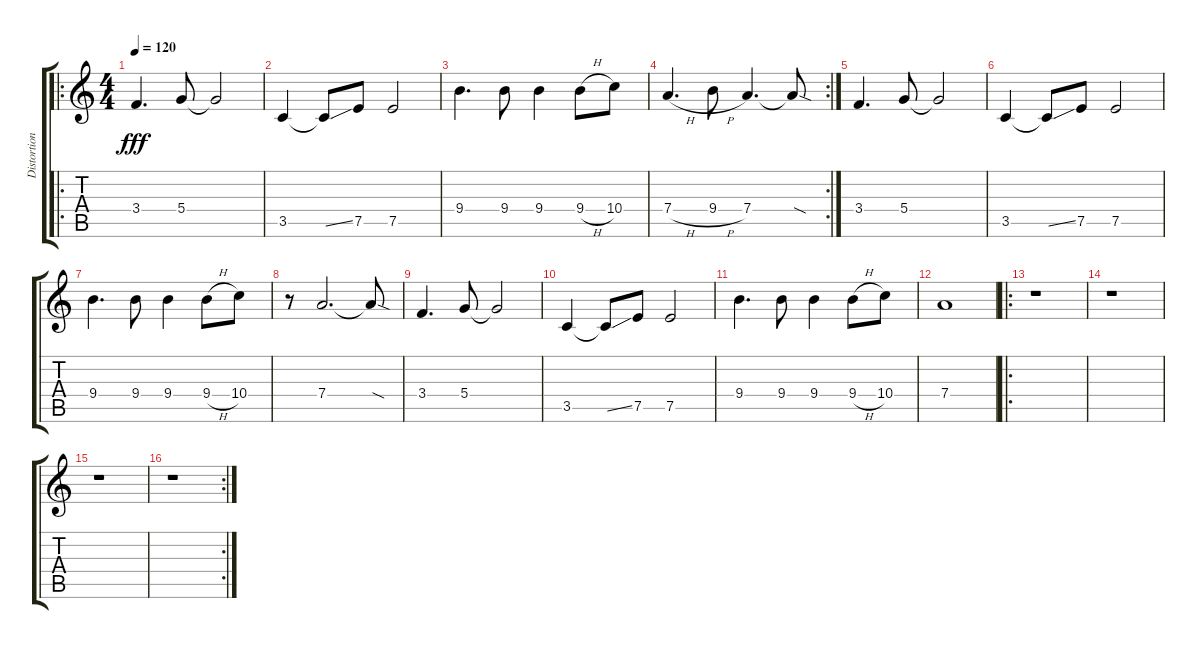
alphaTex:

\track ("Distortion (Left)" "Distortion") {instrument overdrivenguitar}
\staff {score tabs}
\tuning (E4 B3 G3 D3 A2 E2) {hide}
\ro
\ts (4 4)
\tempo 120
\clef g2
\ks c
3.4.4{d dy fff} 5.4.8 5.4{t}.2 |
3.5.4 3.5{ss t}.8 7.5.8 7.5.2 |
9.4.4{d} 9.4.8 9.4.4 9.4{h}.8 10.4.8 |
\rc 2
7.4{h}.4{d} 9.4{h}.8 7.4.4{d} 7.4{sod t}.8 |
3.4.4{d} 5.4.8 5.4{t}.2 |
3.5.4 3.5{ss t}.8 7.5.8 7.5.2 |
9.4.4{d} 9.4.8 9.4.4 9.4{h}.8 10.4.8 |
r.8 7.4.2{d} 7.4{sod t}.8 |
3.4.4{d} 5.4.8 5.4{t}.2 |
3.5.4 3.5{ss t}.8 7.5.8 7.5.2 |
9.4.4{d} 9.4.8 9.4.4 9.4{h}.8 10.4.8 |
7.4.1 |
\ro
r.1 |
r.1 |
r.1 |
\rc 2
r.1
